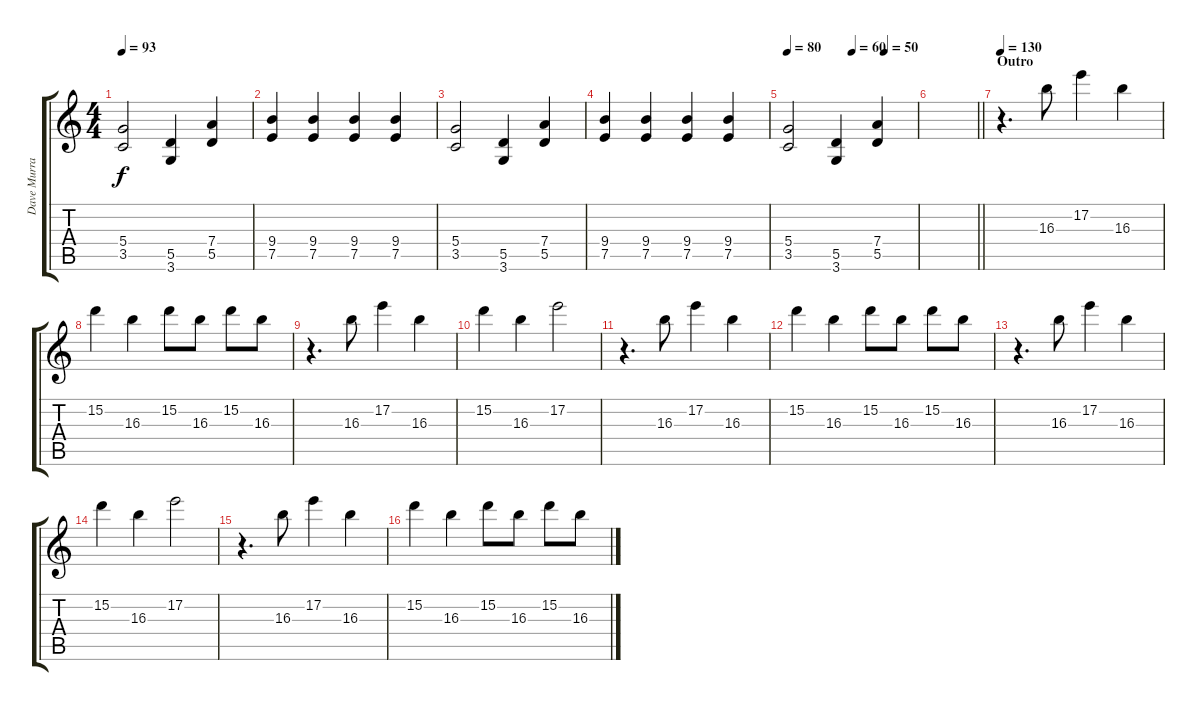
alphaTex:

\track ("Dave Murray" "Dave Murra") {instrument overdrivenguitar}
\staff {score tabs}
\tuning (E4 B3 G3 D3 A2 E2) {hide}
\ts (4 4)
\tempo 93
\clef g2
\ks c
(5.4 3.5).2{dy f} (5.5 3.6).4 (7.4 5.5).4 |
(9.4 7.5).4 (9.4 7.5).4 (9.4 7.5).4 (9.4 7.5).4 |
(5.4 3.5).2 (5.5 3.6).4 (7.4 5.5).4 |
(9.4 7.5).4 (9.4 7.5).4 (9.4 7.5).4 (9.4 7.5).4 |
\tempo 80
\tempo (60 0.5)
\tempo (50 0.75)
(5.4 3.5).2 (5.5 3.6).4 (7.4 5.5).4 |
\barLineRight lightlight
|
\section ("" "Outro")
\tempo 130
r.4{d instrument electricguitarclean} 16.3.8 17.2.4 16.3.4 |
15.2.4 16.3.4 15.2.8 16.3.8 15.2.8 16.3.8 |
r.4{d} 16.3.8 17.2.4 16.3.4 |
15.2.4 16.3.4 17.2.2 |
r.4{d} 16.3.8 17.2.4 16.3.4 |
15.2.4 16.3.4 15.2.8 16.3.8 15.2.8 16.3.8 |
r.4{d} 16.3.8 17.2.4 16.3.4 |
15.2.4 16.3.4 17.2.2 |
r.4{d} 16.3.8 17.2.4 16.3.4 |
15.2.4 16.3.4 15.2.8 16.3.8 15.2.8 16.3.8
